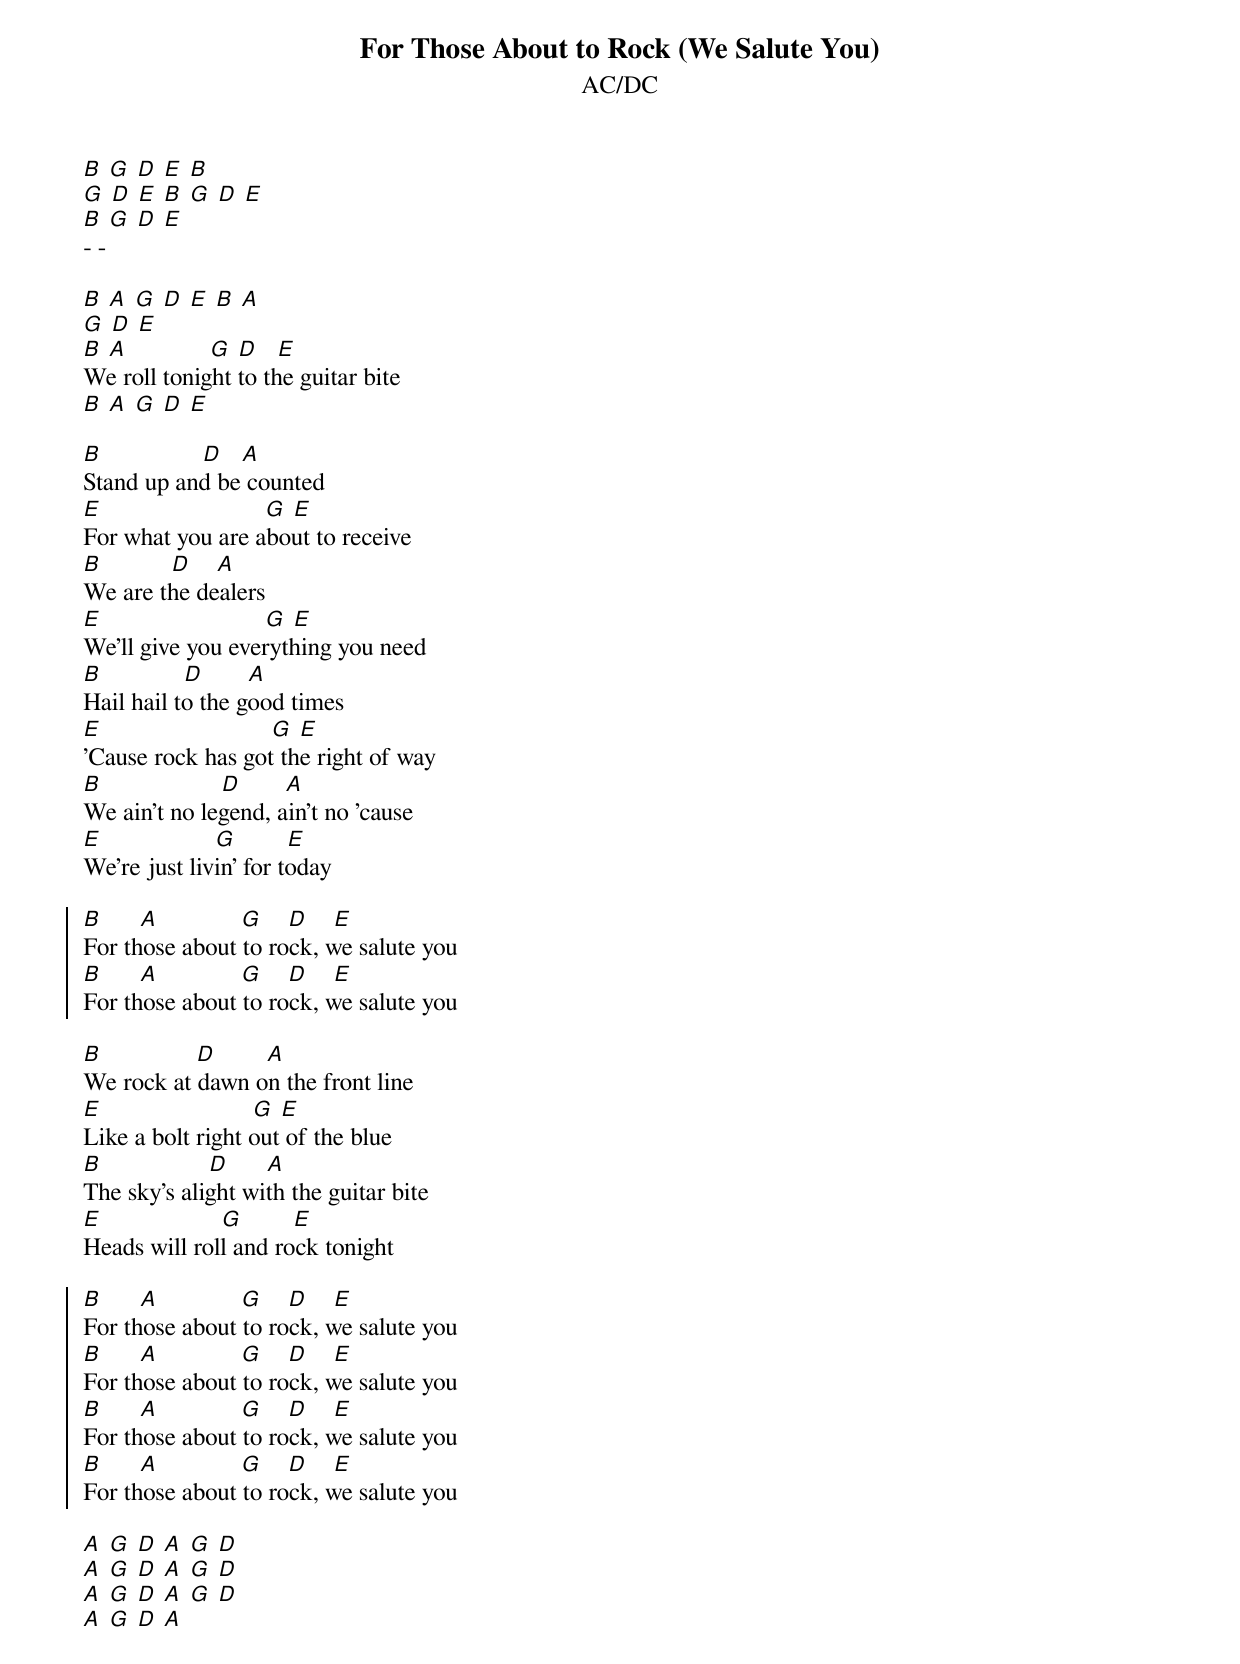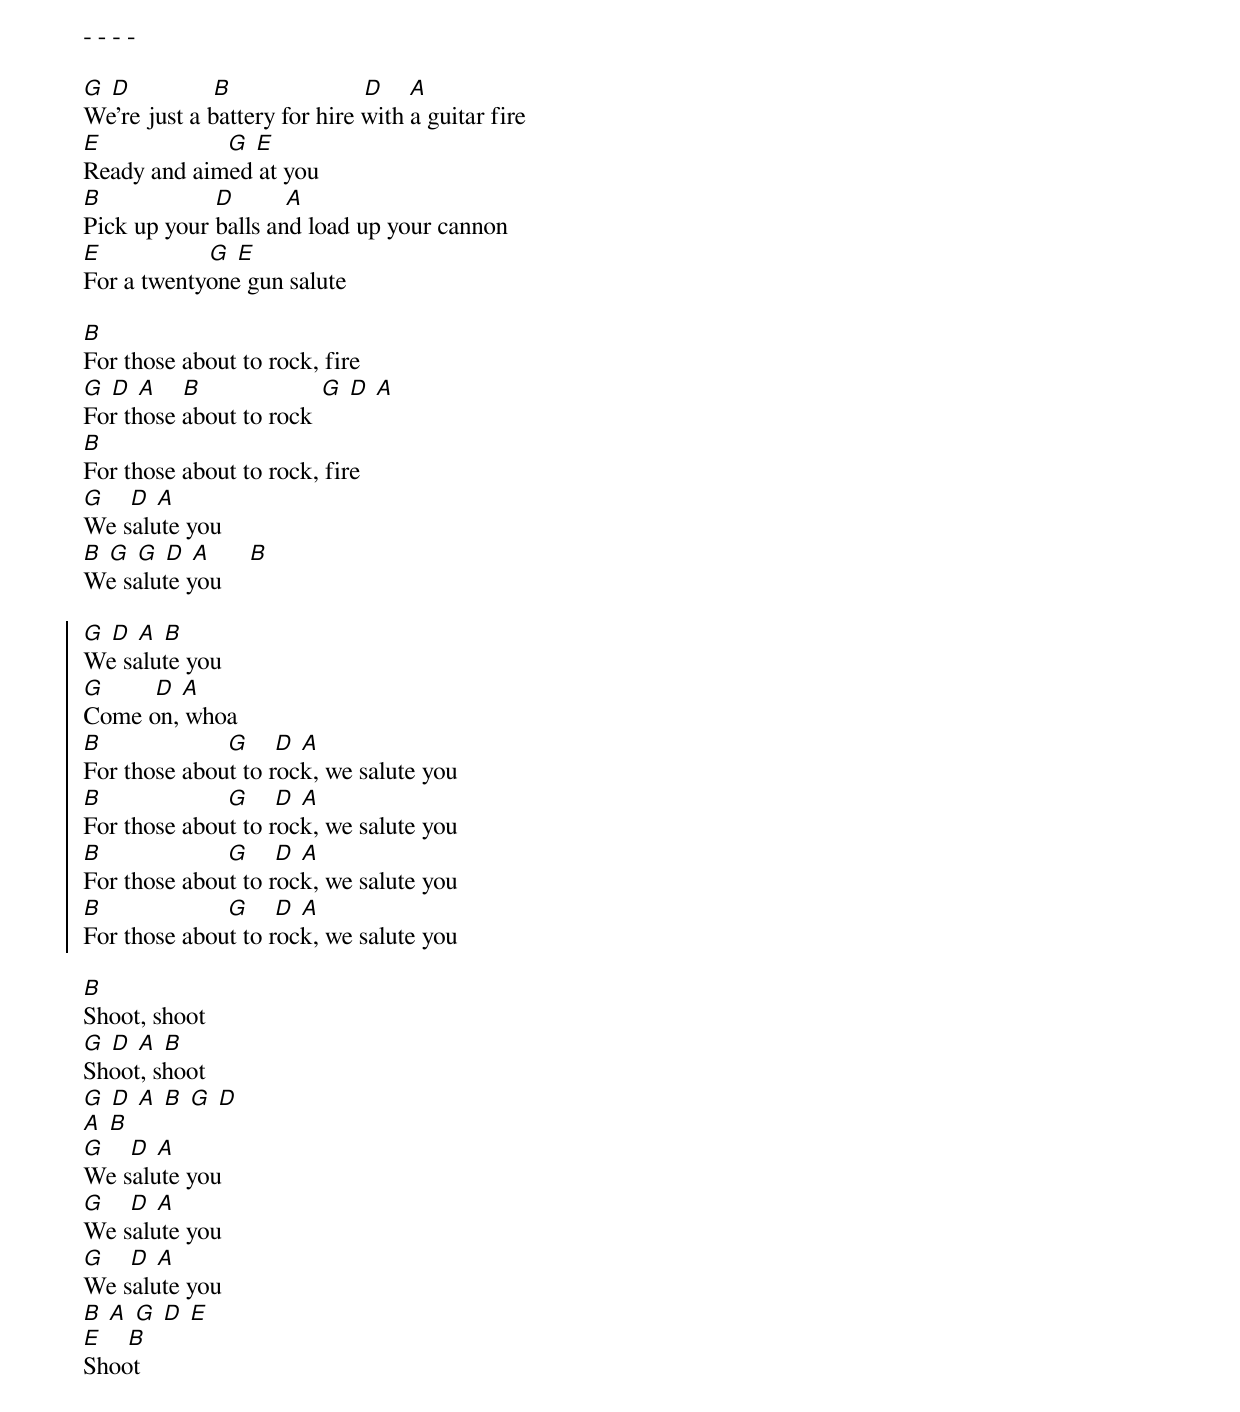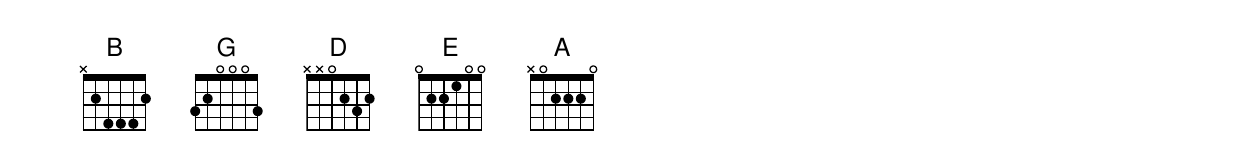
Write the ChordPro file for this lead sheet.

{t: For Those About to Rock (We Salute You)}
{st: AC/DC}
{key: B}

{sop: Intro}
[B] [G] [D] [E] [B]
[G] [D] [E] [B] [G] [D] [E]
[B] [G] [D] [E]
- -
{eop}

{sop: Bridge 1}
[B] [A] [G] [D] [E] [B] [A]
[G] [D] [E]
[B] [A]             [G] [D]   [E]
We roll tonight to the guitar bite
[B] [A] [G] [D] [E]
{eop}

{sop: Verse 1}
[B]                [D]   [A]
Stand up and be counted
[E]                          [G] [E]
For what you are about to receive
[B]           [D]    [A]
We are the dealers
[E]                          [G] [E]
We'll give you everything you need
[B]             [D]       [A]
Hail hail to the good times
[E]                           [G] [E]
'Cause rock has got the right of way
[B]                   [D]       [A]
We ain't no legend, ain't no 'cause
[E]                  [G]        [E]
We're just livin' for today
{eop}

{soc}
[B]      [A]             [G]    [D]    [E]
For those about to rock, we salute you
[B]      [A]             [G]    [D]    [E]
For those about to rock, we salute you
{eoc}

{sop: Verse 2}
[B]               [D]        [A]
We rock at dawn on the front line
[E]                        [G] [E]
Like a bolt right out of the blue
[B]                 [D]      [A]
The sky's alight with the guitar bite
[E]                   [G]        [E]
Heads will roll and rock tonight
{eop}

{soc}
[B]      [A]             [G]    [D]    [E]
For those about to rock, we salute you
[B]      [A]             [G]    [D]    [E]
For those about to rock, we salute you
[B]      [A]             [G]    [D]    [E]
For those about to rock, we salute you
[B]      [A]             [G]    [D]    [E]
For those about to rock, we salute you
{eoc}

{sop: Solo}
[A] [G] [D] [A] [G] [D]
[A] [G] [D] [A] [G] [D]
[A] [G] [D] [A] [G] [D]
[A] [G] [D] [A]
- - - -
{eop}

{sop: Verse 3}
[G] [D]             [B]                     [D]    [A]
We're just a battery for hire with a guitar fire
[E]                    [G] [E]
Ready and aimed at you
[B]                  [D]        [A]
Pick up your balls and load up your cannon
[E]                 [G] [E]
For a twentyone gun salute
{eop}

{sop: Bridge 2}
[B]
For those about to rock, fire
[G] [D] [A]    [B]                   [G] [D] [A]
For those about to rock
[B]
For those about to rock, fire
[G]    [D] [A]
We salute you
[B] [G] [G] [D] [A]      [B]
We salute you
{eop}

{soc}
[G] [D] [A] [B]
We salute you
[G]        [D] [A]
Come on, whoa
[B]                    [G]    [D] [A]
For those about to rock, we salute you
[B]                    [G]    [D] [A]
For those about to rock, we salute you
[B]                    [G]    [D] [A]
For those about to rock, we salute you
[B]                    [G]    [D] [A]
For those about to rock, we salute you
{eoc}

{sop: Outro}
[B]
Shoot, shoot
[G] [D] [A] [B]
Shoot, shoot
[G] [D] [A] [B] [G] [D]
[A] [B]
[G]    [D] [A]
We salute you
[G]    [D] [A]
We salute you
[G]    [D] [A]
We salute you
[B] [A] [G] [D] [E]
[E]    [B]
Shoot
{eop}

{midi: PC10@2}
